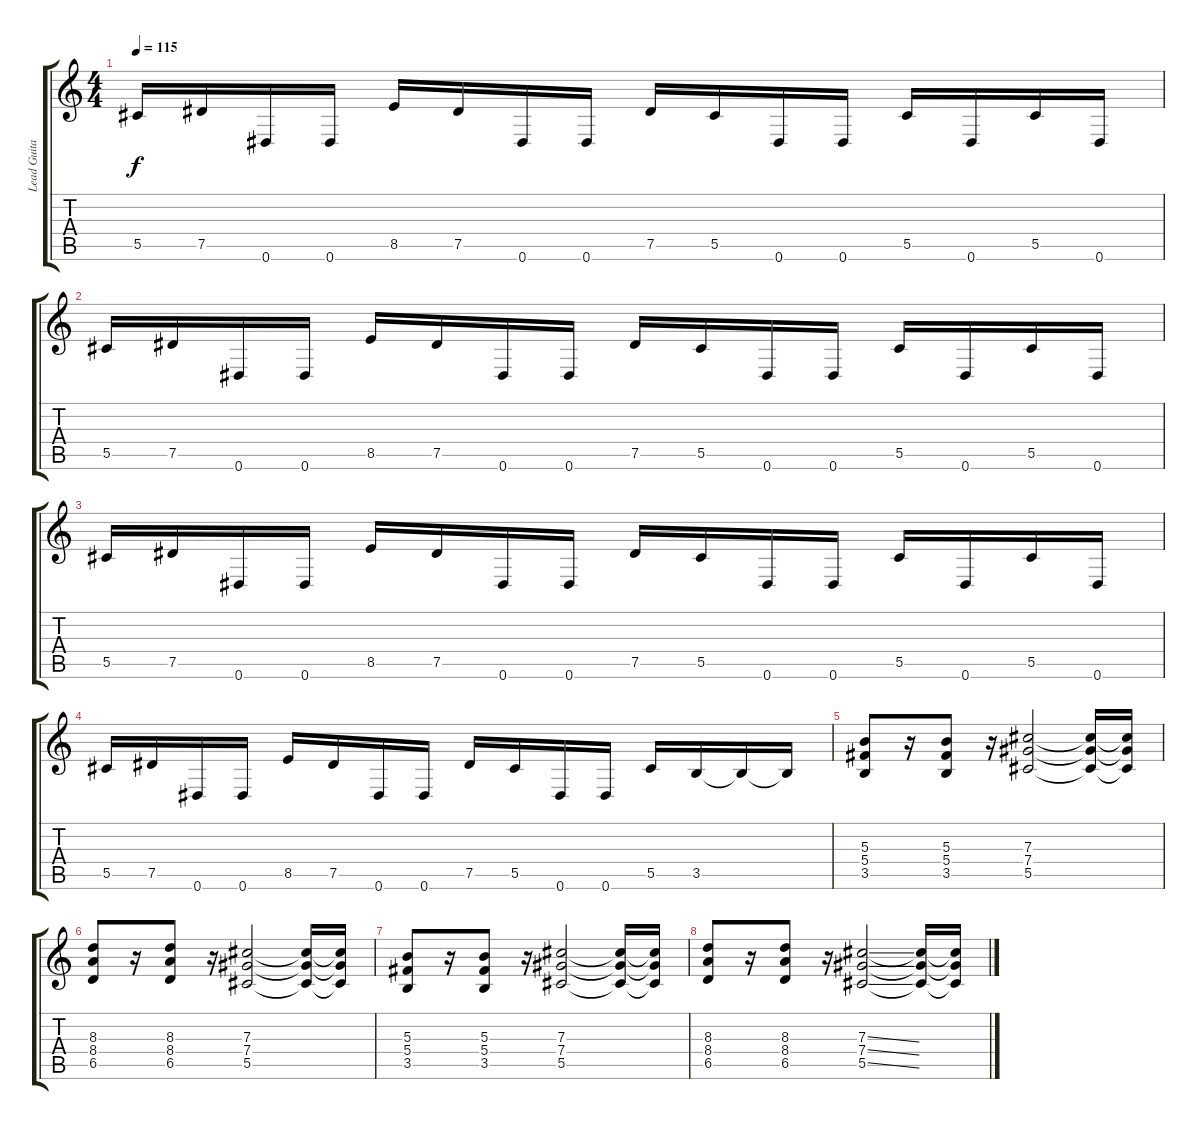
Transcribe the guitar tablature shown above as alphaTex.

\track ("Lead Guitar" "Lead Guita") {instrument distortionguitar}
\staff {score tabs}
\tuning (Eb4 Bb3 Gb3 Db3 Ab2 Eb2) {hide}
\ts (4 4)
\tempo 115
\clef g2
\ks c
5.5.16{dy f} 7.5.16 0.6.16 0.6.16 8.5.16 7.5.16 0.6.16 0.6.16 7.5.16 5.5.16 0.6.16 0.6.16 5.5.16 0.6.16 5.5.16 0.6.16 |
5.5.16 7.5.16 0.6.16 0.6.16 8.5.16 7.5.16 0.6.16 0.6.16 7.5.16 5.5.16 0.6.16 0.6.16 5.5.16 0.6.16 5.5.16 0.6.16 |
5.5.16 7.5.16 0.6.16 0.6.16 8.5.16 7.5.16 0.6.16 0.6.16 7.5.16 5.5.16 0.6.16 0.6.16 5.5.16 0.6.16 5.5.16 0.6.16 |
5.5.16 7.5.16 0.6.16 0.6.16 8.5.16 7.5.16 0.6.16 0.6.16 7.5.16 5.5.16 0.6.16 0.6.16 5.5.16 3.5.16 3.5{t}.16 3.5{t}.16 |
(5.3 5.4 3.5).8 r.16 (5.3 5.4 3.5).8 r.16 (7.3 7.4 5.5).2 (7.3{t} 7.4{t} 5.5{t}).16 (7.3{t} 7.4{t} 5.5{t}).16 |
(8.3 8.4 6.5).8 r.16 (8.3 8.4 6.5).8 r.16 (7.3 7.4 5.5).2 (7.3{t} 7.4{t} 5.5{t}).16 (7.3{t} 7.4{t} 5.5{t}).16 |
(5.3 5.4 3.5).8 r.16 (5.3 5.4 3.5).8 r.16 (7.3 7.4 5.5).2 (7.3{t} 7.4{t} 5.5{t}).16 (7.3{t} 7.4{t} 5.5{t}).16 |
(8.3 8.4 6.5).8 r.16 (8.3 8.4 6.5).8 r.16 (7.3{ss} 7.4{ss} 5.5{ss}).2 (7.3{t} 7.4{t} 5.5{t}).16 (7.3{t} 7.4{t} 5.5{t}).16
